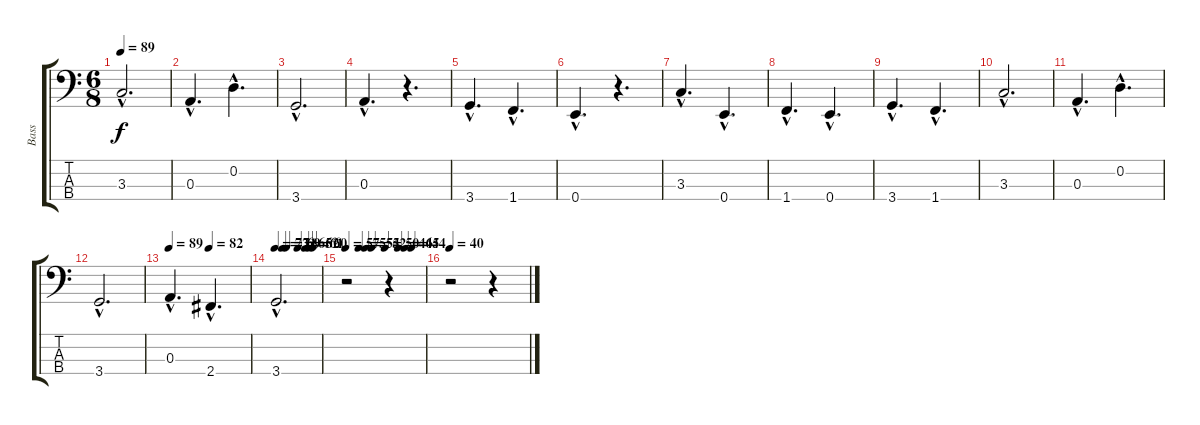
\track ("Bass" "Bass") {instrument fretlessbass}
\staff {score tabs}
\tuning (G2 D2 A1 E1) {hide}
\ts (6 8)
\tempo 89
\clef f4
\ks c
3.3{hac}.2{d dy f} |
0.3{hac}.4{d} 0.2{hac}.4{d} |
3.4{hac}.2{d} |
0.3{hac}.4{d} r.4{d} |
3.4{hac}.4{d} 1.4{hac}.4{d} |
0.4{hac}.4{d} r.4{d} |
3.3{hac}.4{d} 0.4{hac}.4{d} |
1.4{hac}.4{d} 0.4{hac}.4{d} |
3.4{hac}.4{d} 1.4{hac}.4{d} |
3.3{hac}.2{d} |
0.3{hac}.4{d} 0.2{hac}.4{d} |
3.4{hac}.2{d} |
\tempo 89
\tempo (82 0.5)
0.3{hac}.4{d} 2.4{hac}.4{d} |
\tempo 73
\tempo (71 0.16666666666666666)
\tempo (69 0.25)
\tempo (65 0.5)
\tempo (62 0.6666666666666666)
\tempo (61 0.75)
\tempo (60 0.8333333333333334)
3.4{hac}.2{d} |
\tempo 57
\tempo (55 0.16666666666666666)
\tempo (54 0.25)
\tempo (52 0.3333333333333333)
\tempo (50 0.5)
\tempo (46 0.6666666666666666)
\tempo (45 0.75)
\tempo (44 0.8333333333333334)
r.2 r.4 |
\tempo 40
r.2 r.4
